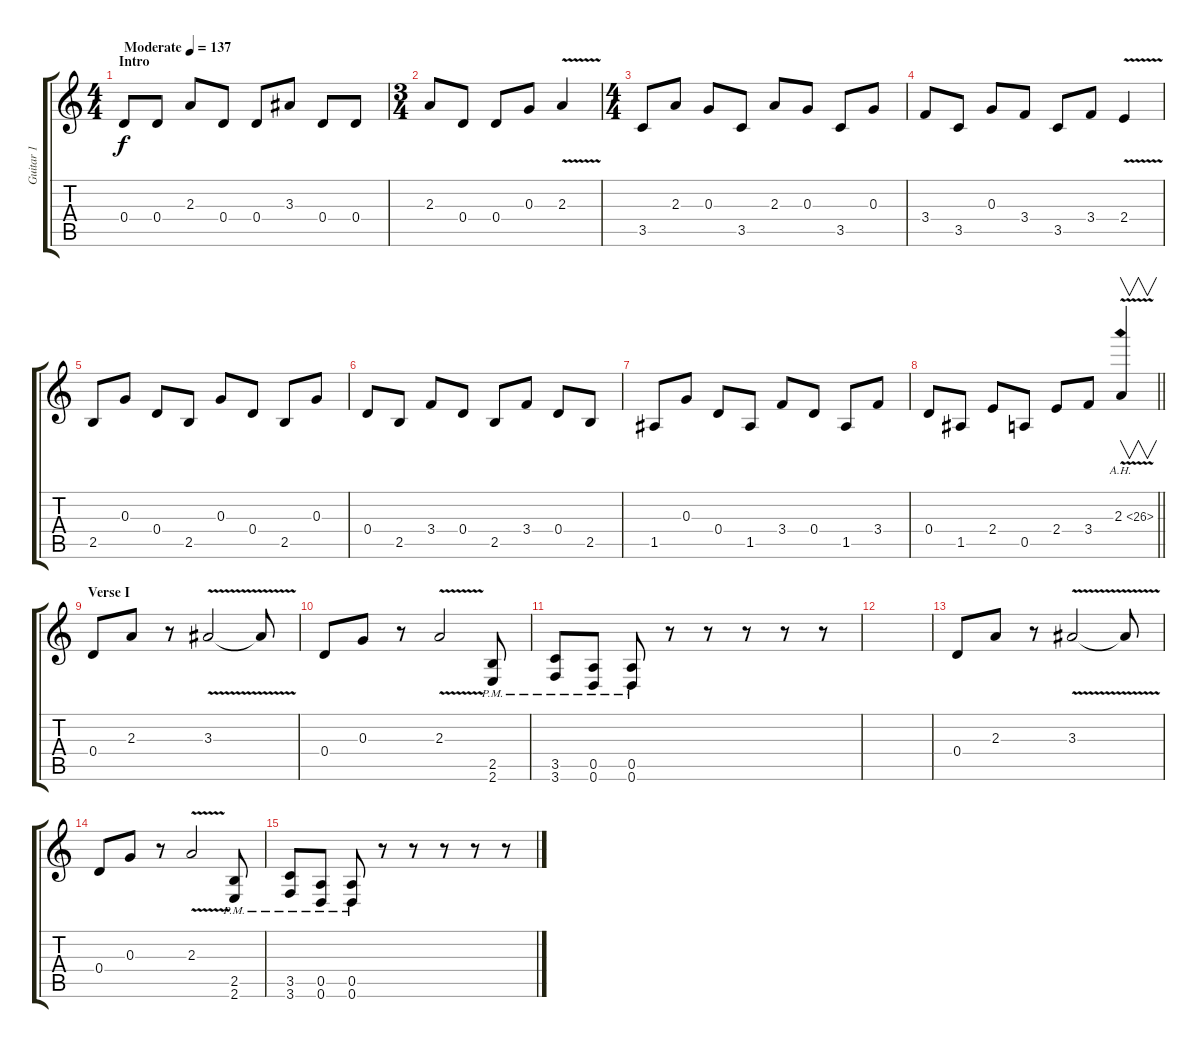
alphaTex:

\track ("Guitar 1" "Guitar 1") {instrument distortionguitar}
\staff {score tabs}
\tuning (E4 B3 G3 D3 A2 D2) {hide}
\ts (4 4)
\section ("" "Intro")
\tempo (137 "Moderate")
\clef g2
\ks c
0.4.8{dy f instrument distortionguitar} 0.4.8 2.3.8 0.4.8 0.4.8 3.3.8 0.4.8 0.4.8 |
\ts (3 4)
2.3.8 0.4.8 0.4.8 0.3.8 2.3{v}.4 |
\ts (4 4)
3.5.8 2.3.8 0.3.8 3.5.8 2.3.8 0.3.8 3.5.8 0.3.8 |
3.4.8 3.5.8 0.3.8 3.4.8 3.5.8 3.4.8 2.4{v}.4 |
2.5.8 0.3.8 0.4.8 2.5.8 0.3.8 0.4.8 2.5.8 0.3.8 |
0.4.8 2.5.8 3.4.8 0.4.8 2.5.8 3.4.8 0.4.8 2.5.8 |
1.5.8 0.3.8 0.4.8 1.5.8 3.4.8 0.4.8 1.5.8 3.4.8 |
\barLineRight lightlight
0.4.8 1.5.8 2.4.8 0.5.8 2.4.8 3.4.8 2.3{ah 24 v}.4{v} |
\section ("" "Verse I")
0.4.8 2.3.8 r.8 3.3{v}.2 3.3{t}.8 |
0.4.8 0.3.8 r.8 2.3{v}.2 (2.5{pm} 2.6{pm}).8 |
(3.5{pm} 3.6{pm}).8 (0.5{pm} 0.6{pm}).8 (0.5{pm} 0.6).8 r.8 r.8 r.8 r.8 r.8 |
|
0.4.8 2.3.8 r.8 3.3{v}.2 3.3{t}.8 |
0.4.8 0.3.8 r.8 2.3{v}.2 (2.5{pm} 2.6{pm}).8 |
(3.5{pm} 3.6{pm}).8 (0.5{pm} 0.6{pm}).8 (0.5{pm} 0.6).8 r.8 r.8 r.8 r.8 r.8
